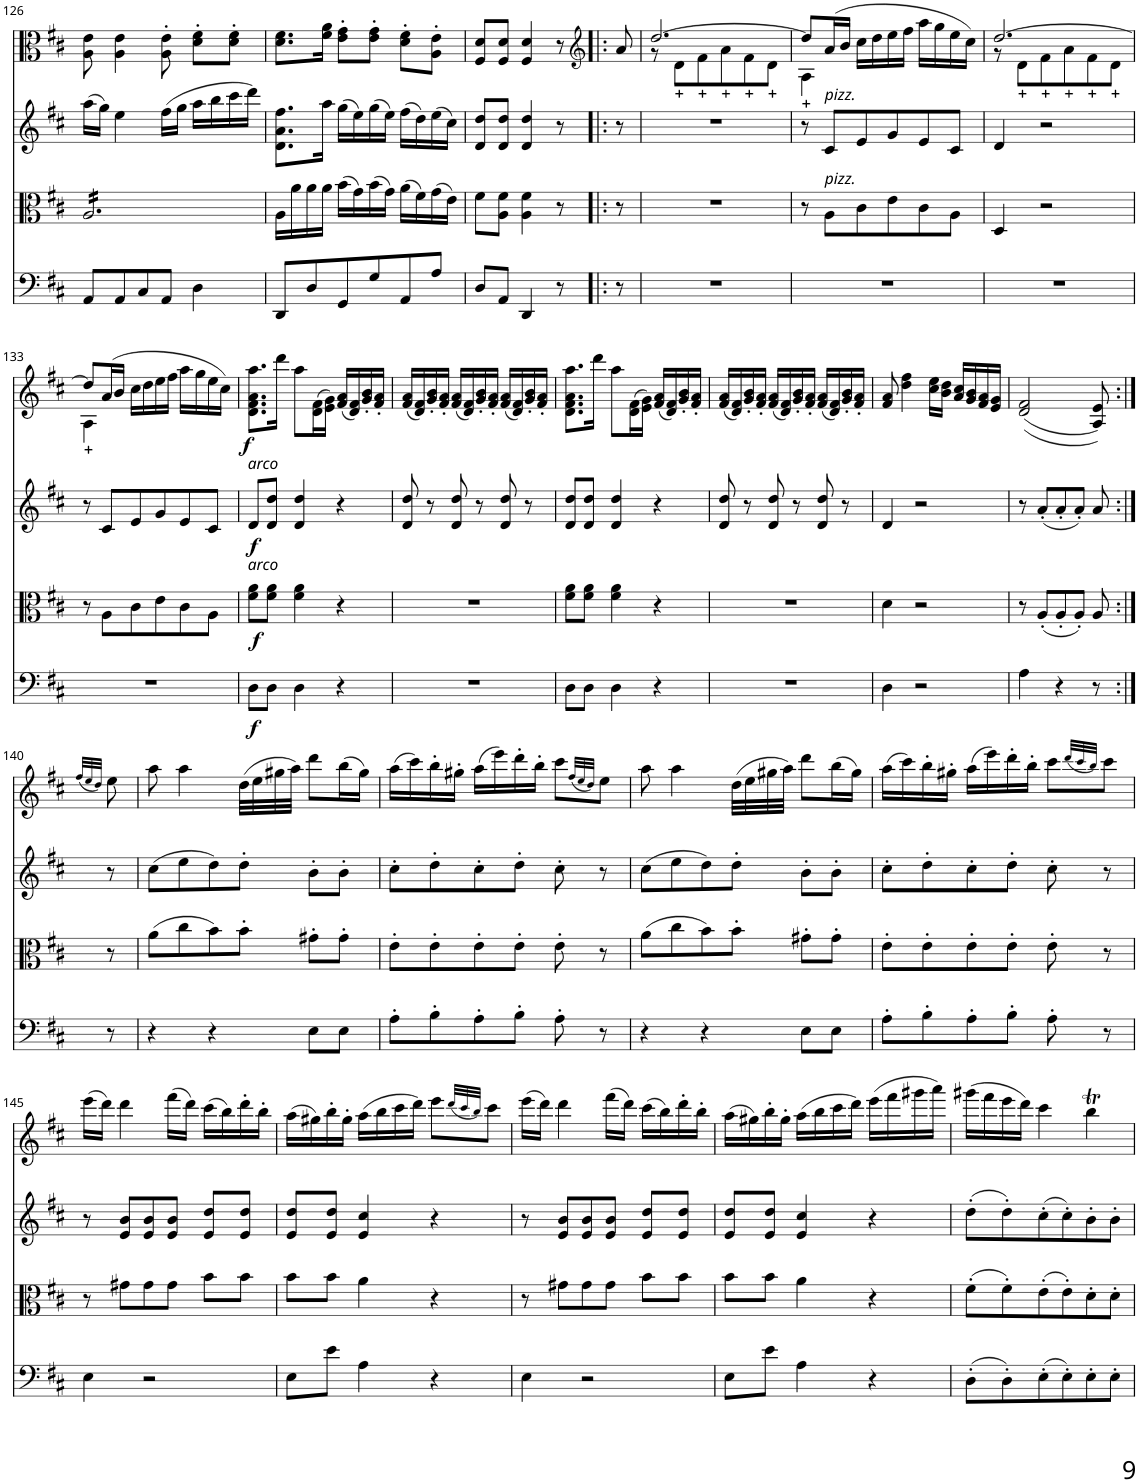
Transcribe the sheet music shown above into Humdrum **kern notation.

**kern	**dynam	**kern	**dynam	**kern	**dynam	**kern	**dynam
*part4	*part4	*part3	*part3	*part2	*part2	*part1	*part1
*staff4	*staff4	*staff3	*staff3	*staff2	*staff2	*staff1	*staff1
*I"Violoncello	*	*I"Viola	*	*I"Violin	*	*I"Viola d’amore	*
*I'Vc	*	*I'Vla	*	*I'Vln	*	*	*
!!LO:PB:g=z
*clefF4	*	*clefC3	*	*clefG2	*	*clefC3	*
*k[f#c#]	*	*k[f#c#]	*	*k[f#c#]	*	*k[f#c#]	*
*M3/4	*	*M3/4	*	*M3/4	*	*M3/4	*
=126	=126	=126	=126	=126	=126	=126	=126
*	*	*tremolo	*	*	*	*	*
8AA/L	.	16A/LL	.	(16aa\LL	.	8A\ 8e\	.
.	.	16A/	.	16gg\JJ)	.	.	.
8AA/	.	16A/	.	4ee\	.	4A\ 4e\	.
.	.	16A/	.	.	.	.	.
8C#/	.	16A/	.	.	.	.	.
.	.	16A/	.	.	.	.	.
8AA/J	.	16A/	.	(16ff#\LL	.	8A\' 8e\'	.
.	.	16A/	.	16gg\JJ	.	.	.
4D\	.	16A/	.	16aa\LL	.	8d\' 8f#\'L	.
.	.	16A/	.	16bb\	.	.	.
.	.	16A/	.	16ccc#\	.	8d\' 8f#\'J	.
.	.	16A/JJ	.	16ddd\JJ)	.	.	.
*	*	*Xtremolo	*	*	*	*	*
=127	=127	=127	=127	=127	=127	=127	=127
8DD/L	.	16A\LL	.	8.d\ 8.a\ 8.ff#\L	.	8.d\ 8.f#\L	.
.	.	16a\	.	.	.	.	.
8D/	.	16a\	.	.	.	.	.
.	.	16a\JJ	.	16aa\Jk	.	16f#\ 16a\Jk	.
8GG/	.	(16b\LL	.	(16gg\LL	.	8e\' 8g\'L	.
.	.	16g\)	.	16ee\)	.	.	.
8G/	.	(16b\	.	(16gg\	.	8e\' 8g\'J	.
.	.	16g\JJ)	.	16ee\JJ)	.	.	.
8AA/	.	(16a\LL	.	(16ff#\LL	.	8d\' 8f#\'L	.
.	.	16f#\)	.	16dd\)	.	.	.
8A/J	.	(16g\	.	(16ee\	.	8A\' 8e\'J	.
.	.	16e\JJ)	.	16cc#\JJ)	.	.	.
=128	=128	=128	=128	=128	=128	=128	=128
8D/L	.	8f#\L	.	8d/ 8dd/L	.	8F#/ 8d/L	.
8AA/J	.	8A\ 8f#\J	.	8d/ 8dd/J	.	8F#/ 8d/J	.
4DD/	.	4A\ 4f#\	.	4d/ 4dd/	.	4F#/ 4d/	.
8r	.	8r	.	8r	.	8r	.
=129!|:	=129!|:	=129!|:	=129!|:	=129!|:	=129!|:	=129!|:	=129!|:
*	*	*	*	*	*	*clefG2	*
8r	.	8r	.	8r	.	8a/	.
=130	=130	=130	=130	=130	=130	=130	=130
*	*	*	*	*	*	*^	*
2.r	.	2.r	.	2.r	.	[2.dd/	8r	.
.	.	.	.	.	.	.	8d\L	.
.	.	.	.	.	.	.	8f#\	.
.	.	.	.	.	.	.	8a\	.
.	.	.	.	.	.	.	8f#\	.
.	.	.	.	.	.	.	8d\J	.
=131	=131	=131	=131	=131	=131	=131	=131	=131
2.r	.	8r	.	8r	.	8dd/L]	4A\	.
!	!	!	!	!LO:TX:a:i:t=pizz.	!	!	!	!
!	!	!LO:TX:a:i:t=pizz.	!	!	!	!	!	!
.	.	8A\L	.	8c#/L	.	(16a/L	.	.
.	.	.	.	.	.	16b/JJ	.	.
.	.	8c#\	.	8e/	.	16cc#\LL	2ryy	.
.	.	.	.	.	.	16dd\	.	.
.	.	8e\	.	8g/	.	16ee\	.	.
.	.	.	.	.	.	16ff#\JJ	.	.
.	.	8c#\	.	8e/	.	16aa\LL	.	.
.	.	.	.	.	.	16gg\	.	.
.	.	8A\J	.	8c#/J	.	16ee\	.	.
.	.	.	.	.	.	16cc#\JJ)	.	.
=132	=132	=132	=132	=132	=132	=132	=132	=132
2.r	.	4D/	.	4d/	.	[2.dd/	8r	.
.	.	.	.	.	.	.	8d\L	.
.	.	2r	.	2r	.	.	8f#\	.
.	.	.	.	.	.	.	8a\	.
.	.	.	.	.	.	.	8f#\	.
.	.	.	.	.	.	.	8d\J	.
!!LO:LB:g=z	!!
=133	=133	=133	=133	=133	=133	=133	=133	=133
2.r	.	8r	.	8r	.	8dd/L]	4A\	.
.	.	8A\L	.	8c#/L	.	(16a/L	.	.
.	.	.	.	.	.	16b/JJ	.	.
.	.	8c#\	.	8e/	.	16cc#\LL	2ryy	.
.	.	.	.	.	.	16dd\	.	.
.	.	8e\	.	8g/	.	16ee\	.	.
.	.	.	.	.	.	16ff#\JJ	.	.
.	.	8c#\	.	8e/	.	16aa\LL	.	.
.	.	.	.	.	.	16gg\	.	.
.	.	8A\J	.	8c#/J	.	16ee\	.	.
.	.	.	.	.	.	16cc#\JJ)	.	.
*	*	*	*	*	*	*v	*v	*
=134	=134	=134	=134	=134	=134	=134	=134
!	!	!	!	!LO:TX:a:i:t=arco	!	!	!
!	!	!LO:TX:a:i:t=arco	!	!	!	!	!
!	!LO:DY:b	!	!LO:DY:b	!	!LO:DY:b	!	!LO:DY:b
8D\L	f	8f#\ 8a\L	f	8d/L	f	8.d\ 8.f#\ 8.a\ 8.aa\L	f
8D\J	.	8f#\ 8a\J	.	8d/ 8dd/J	.	.	.
.	.	.	.	.	.	16ddd\Jk	.
4D\	.	4f#\ 4a\	.	4d/ 4dd/	.	8aa\L	.
.	.	.	.	.	.	(16d\ 16f#\L	.
.	.	.	.	.	.	16e\ 16g\JJ)	.
4r	.	4r	.	4r	.	(16f#/ 16a/LL	.
.	.	.	.	.	.	16d/ 16f#/)	.
.	.	.	.	.	.	16g/' 16b/'	.
.	.	.	.	.	.	16f#/' 16a/'JJ	.
=135	=135	=135	=135	=135	=135	=135	=135
2.r	.	2.r	.	8d/ 8dd/	.	(16f#/ 16a/LL	.
.	.	.	.	.	.	16d/ 16f#/)	.
.	.	.	.	8r	.	16g/' 16b/'	.
.	.	.	.	.	.	16f#/' 16a/'JJ	.
.	.	.	.	8d/ 8dd/	.	(16f#/ 16a/LL	.
.	.	.	.	.	.	16d/ 16f#/)	.
.	.	.	.	8r	.	16g/' 16b/'	.
.	.	.	.	.	.	16f#/' 16a/'JJ	.
.	.	.	.	8d/ 8dd/	.	(16f#/ 16a/LL	.
.	.	.	.	.	.	16d/ 16f#/)	.
.	.	.	.	8r	.	16g/' 16b/'	.
.	.	.	.	.	.	16f#/' 16a/'JJ	.
=136	=136	=136	=136	=136	=136	=136	=136
8D\L	.	8f#\ 8a\L	.	8d/ 8dd/L	.	8.d\ 8.f#\ 8.a\ 8.aa\L	.
8D\J	.	8f#\ 8a\J	.	8d/ 8dd/J	.	.	.
.	.	.	.	.	.	16ddd\Jk	.
4D\	.	4f#\ 4a\	.	4d/ 4dd/	.	8aa\L	.
.	.	.	.	.	.	(16d\ 16f#\L	.
.	.	.	.	.	.	16e\ 16g\JJ)	.
4r	.	4r	.	4r	.	(16f#/ 16a/LL	.
.	.	.	.	.	.	16d/ 16f#/)	.
.	.	.	.	.	.	16g/' 16b/'	.
.	.	.	.	.	.	16f#/' 16a/'JJ	.
=137	=137	=137	=137	=137	=137	=137	=137
2.r	.	2.r	.	8d/ 8dd/	.	(16f#/ 16a/LL	.
.	.	.	.	.	.	16d/ 16f#/)	.
.	.	.	.	8r	.	16g/' 16b/'	.
.	.	.	.	.	.	16f#/' 16a/'JJ	.
.	.	.	.	8d/ 8dd/	.	(16f#/ 16a/LL	.
.	.	.	.	.	.	16d/ 16f#/)	.
.	.	.	.	8r	.	16g/' 16b/'	.
.	.	.	.	.	.	16f#/' 16a/'JJ	.
.	.	.	.	8d/ 8dd/	.	(16f#/ 16a/LL	.
.	.	.	.	.	.	16d/ 16f#/)	.
.	.	.	.	8r	.	16g/' 16b/'	.
.	.	.	.	.	.	16f#/' 16a/'JJ	.
=138	=138	=138	=138	=138	=138	=138	=138
4D\	.	4d\	.	4d/	.	8f#/ 8a/	.
.	.	.	.	.	.	4dd\ 4ff#\	.
2r	.	2r	.	2r	.	.	.
.	.	.	.	.	.	16cc#\ 16ee\LL	.
.	.	.	.	.	.	16b\ 16dd\JJ	.
.	.	.	.	.	.	16a/ 16cc#/LL	.
.	.	.	.	.	.	16g/ 16b/	.
.	.	.	.	.	.	16f#/ 16a/	.
.	.	.	.	.	.	16e/ 16g/JJ	.
=139	=139	=139	=139	=139	=139	=139	=139
4A\	.	8r	.	8r	.	((2d/ 2f#/	.
.	.	(8A'/L	.	(8a'/L	.	.	.
4r	.	8A'/	.	8a'/	.	.	.
.	.	8A'/J)	.	8a'/J)	.	.	.
8r	.	8A/	.	8a/	.	8A/ 8e/))	.
!!LO:LB:g=z
=140:|!	=140:|!	=140:|!	=140:|!	=140:|!	=140:|!	=140:|!	=140:|!
.	.	.	.	.	.	(32qff#/LLL	.
.	.	.	.	.	.	32qee/	.
.	.	.	.	.	.	32qdd/JJJ)	.
8r	.	8r	.	8r	.	8ee\	.
=141	=141	=141	=141	=141	=141	=141	=141
4r	.	(8a\L	.	(8cc#\L	.	8aa\	.
.	.	8cc#\	.	8ee\	.	4aa\	.
4r	.	8b\)	.	8dd\)	.	.	.
.	.	8b'\J	.	8dd'\J	.	(32dd\LLL	.
.	.	.	.	.	.	32ee\	.
.	.	.	.	.	.	32gg#X\	.
.	.	.	.	.	.	32aa\JJJ)	.
8E\L	.	8g#X'\L	.	8b'\L	.	8ddd\L	.
8E\J	.	8g#'\J	.	8b'\J	.	(16bb\L	.
.	.	.	.	.	.	16gg#\JJ)	.
=142	=142	=142	=142	=142	=142	=142	=142
8A'\L	.	8e'\L	.	8cc#'\L	.	(16aa\LL	.
.	.	.	.	.	.	16ccc#\)	.
8B'\	.	8e'\	.	8dd'\	.	16bb'\	.
.	.	.	.	.	.	16gg#X'\JJ	.
8A'\	.	8e'\	.	8cc#'\	.	(16aa\LL	.
.	.	.	.	.	.	16eee\)	.
8B'\J	.	8e'\J	.	8dd'\J	.	16ddd'\	.
.	.	.	.	.	.	16bb'\JJ	.
8A'\	.	8e'\	.	8cc#'\	.	8ccc#\L	.
.	.	.	.	.	.	(32qff#/LLL	.
.	.	.	.	.	.	32qee/	.
.	.	.	.	.	.	32qdd/JJJ)	.
8r	.	8r	.	8r	.	8ee\J	.
=143	=143	=143	=143	=143	=143	=143	=143
4r	.	(8a\L	.	(8cc#\L	.	8aa\	.
.	.	8cc#\	.	8ee\	.	4aa\	.
4r	.	8b\)	.	8dd\)	.	.	.
.	.	8b'\J	.	8dd'\J	.	(32dd\LLL	.
.	.	.	.	.	.	32ee\	.
.	.	.	.	.	.	32gg#X\	.
.	.	.	.	.	.	32aa\JJJ)	.
8E\L	.	8g#X'\L	.	8b'\L	.	8ddd\L	.
8E\J	.	8g#'\J	.	8b'\J	.	(16bb\L	.
.	.	.	.	.	.	16gg#\JJ)	.
=144	=144	=144	=144	=144	=144	=144	=144
8A'\L	.	8e'\L	.	8cc#'\L	.	(16aa\LL	.
.	.	.	.	.	.	16ccc#\)	.
8B'\	.	8e'\	.	8dd'\	.	16bb'\	.
.	.	.	.	.	.	16gg#X'\JJ	.
8A'\	.	8e'\	.	8cc#'\	.	(16aa\LL	.
.	.	.	.	.	.	16eee\)	.
8B'\J	.	8e'\J	.	8dd'\J	.	16ddd'\	.
.	.	.	.	.	.	16bb'\JJ	.
8A'\	.	8e'\	.	8cc#'\	.	8ccc#\L	.
.	.	.	.	.	.	(32qddd/LLL	.
.	.	.	.	.	.	32qccc#/	.
.	.	.	.	.	.	32qbb/JJJ)	.
8r	.	8r	.	8r	.	8ccc#\J	.
!!LO:LB:g=z
=145	=145	=145	=145	=145	=145	=145	=145
4E\	.	8r	.	8r	.	(16eee\LL	.
.	.	.	.	.	.	16ddd\JJ)	.
.	.	8g#X\L	.	8e/ 8b/L	.	4ddd\	.
2r	.	8g#\	.	8e/ 8b/	.	.	.
.	.	8g#\J	.	8e/ 8b/J	.	(16fff#\LL	.
.	.	.	.	.	.	16ddd\JJ)	.
.	.	8b\L	.	8e/ 8dd/L	.	(16ccc#\LL	.
.	.	.	.	.	.	16bb\)	.
.	.	8b\J	.	8e/ 8dd/J	.	16ddd'\	.
.	.	.	.	.	.	16bb'\JJ	.
=146	=146	=146	=146	=146	=146	=146	=146
8E\L	.	8b\L	.	8e/ 8dd/L	.	(16aa\LL	.
.	.	.	.	.	.	16gg#X\)	.
8e\J	.	8b\J	.	8e/ 8dd/J	.	16bb'\	.
.	.	.	.	.	.	16gg#'\JJ	.
4A\	.	4a\	.	4e/ 4cc#/	.	(16aa\LL	.
.	.	.	.	.	.	16bb\	.
.	.	.	.	.	.	16ccc#\	.
.	.	.	.	.	.	16ddd\JJ)	.
4r	.	4r	.	4r	.	8eee\L	.
.	.	.	.	.	.	(32qddd/LLL	.
.	.	.	.	.	.	32qccc#/	.
.	.	.	.	.	.	32qbb/JJJ)	.
.	.	.	.	.	.	8ccc#\J	.
=147	=147	=147	=147	=147	=147	=147	=147
4E\	.	8r	.	8r	.	(16eee\LL	.
.	.	.	.	.	.	16ddd\JJ)	.
.	.	8g#X\L	.	8e/ 8b/L	.	4ddd\	.
2r	.	8g#\	.	8e/ 8b/	.	.	.
.	.	8g#\J	.	8e/ 8b/J	.	(16fff#\LL	.
.	.	.	.	.	.	16ddd\JJ)	.
.	.	8b\L	.	8e/ 8dd/L	.	(16ccc#\LL	.
.	.	.	.	.	.	16bb\)	.
.	.	8b\J	.	8e/ 8dd/J	.	16ddd'\	.
.	.	.	.	.	.	16bb'\JJ	.
=148	=148	=148	=148	=148	=148	=148	=148
8E\L	.	8b\L	.	8e/ 8dd/L	.	(16aa\LL	.
.	.	.	.	.	.	16gg#X\)	.
8e\J	.	8b\J	.	8e/ 8dd/J	.	16bb'\	.
.	.	.	.	.	.	16gg#'\JJ	.
4A\	.	4a\	.	4e/ 4cc#/	.	(16aa\LL	.
.	.	.	.	.	.	16bb\	.
.	.	.	.	.	.	16ccc#\	.
.	.	.	.	.	.	16ddd\JJ)	.
4r	.	4r	.	4r	.	(16eee\LL	.
.	.	.	.	.	.	16fff#\	.
.	.	.	.	.	.	16ggg#X\	.
.	.	.	.	.	.	16aaa\JJ)	.
=149	=149	=149	=149	=149	=149	=149	=149
(8D'\L	.	(8f#'\L	.	(8dd'\L	.	(16ggg#X\LL	.
.	.	.	.	.	.	16fff#\	.
8D'\)	.	8f#'\)	.	8dd'\)	.	16eee\	.
.	.	.	.	.	.	16ddd\JJ)	.
(8E'\	.	(8e'\	.	(8cc#'\	.	4ccc#\	.
8E'\)	.	8e'\)	.	8cc#'\)	.	.	.
8E'\	.	8d'\	.	8b'\	.	4bbT\	.
8E'\J	.	8d'\J	.	8b'\J	.	.	.
=	=	=	=	=	=	=	=
*-	*-	*-	*-	*-	*-	*-	*-
